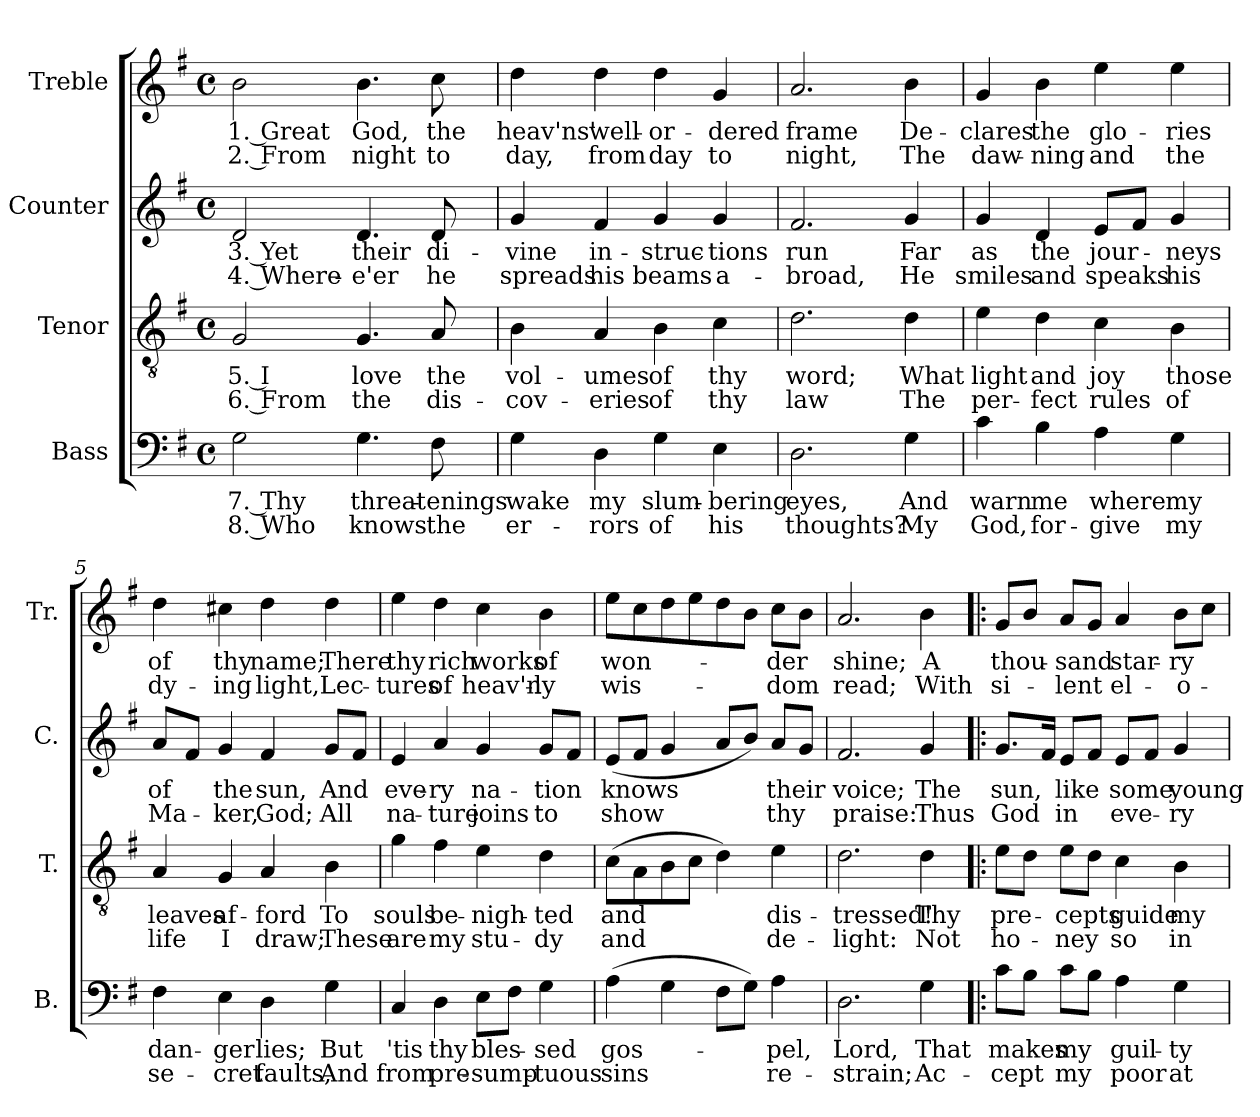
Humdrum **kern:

**kern	**text	**text	**kern	**text	**text	**kern	**text	**text	**kern	**text	**text
*part4	*part4	*part4	*part3	*part3	*part3	*part2	*part2	*part2	*part1	*part1	*part1
*staff4	*staff4	*staff4	*staff3	*staff3	*staff3	*staff2	*staff2	*staff2	*staff1	*staff1	*staff1
*I"Bass	*	*	*I"Tenor	*	*	*I"Counter	*	*	*I"Treble	*	*
*I'B.	*	*	*I'T.	*	*	*I'C.	*	*	*I'Tr.	*	*
*clefF4	*	*	*clefGv2	*	*	*clefG2	*	*	*clefG2	*	*
*k[f#]	*	*	*k[f#]	*	*	*k[f#]	*	*	*k[f#]	*	*
*M4/4	*	*	*M4/4	*	*	*M4/4	*	*	*M4/4	*	*
*met(c)	*	*	*met(c)	*	*	*met(c)	*	*	*met(c)	*	*
*MM140	*	*	*MM140	*	*	*MM140	*	*	*MM140	*	*
=1	=1	=1	=1	=1	=1	=1	=1	=1	=1	=1	=1
2G\	7. Thy	8. Who	2G/	5. I	6. From	2d/	3. Yet	4. Where-	2b\	1. Great	2. From
4.G\	threat-	knows	4.G/	love	the	4.d/	their	-e'er	4.b\	God,	night
8F#\	-enings	the	8A/	the	dis-	8d/	di-	he	8cc\	the	to
=2	=2	=2	=2	=2	=2	=2	=2	=2	=2	=2	=2
4G\	wake	er-	4B\	vol-	-cov-	4g/	-vine	spreads	4dd\	heav'ns'	day,
4D\	my	-rors	4A/	-umes	-eries	4f#/	in-	his	4dd\	well-	from
4G\	slum-	of	4B\	of	of	4g/	-struc-	beams	4dd\	-or-	day
4E\	-bering	his	4c\	thy	thy	4g/	-tions	a-	4g/	-dered	to
=3	=3	=3	=3	=3	=3	=3	=3	=3	=3	=3	=3
2.D\	eyes,	thoughts?	2.d\	word;	law	2.f#/	run	-broad,	2.a/	frame	night,
4G\	And	My	4d\	What	The	4g/	Far	He	4b\	De-	The
=4	=4	=4	=4	=4	=4	=4	=4	=4	=4	=4	=4
4c\	warn	God,	4e\	light	per-	4g/	as	smiles	4g/	-clares	daw-
4B\	me	for-	4d\	and	-fect	4d/	the	and	4b\	the	-ning
4A\	where	-give	4c\	joy	rules	8e/L	jour-	speaks	4ee\	glo-	and
.	.	.	.	.	.	8f#/J	.	.	.	.	.
4G\	my	my	4B\	those	of	4g/	-neys	his	4ee\	-ries	the
=5	=5	=5	=5	=5	=5	=5	=5	=5	=5	=5	=5
4F#\	dan-	se-	4A/	leaves	life	8a/L	of	Ma-	4dd\	of	dy-
.	.	.	.	.	.	8f#/J	.	.	.	.	.
4E\	-ger	-cret	4G/	af-	I	4g/	the	-ker,	4cc#X\	thy	-ing
4D\	lies;	faults,	4A/	-ford	draw;	4f#/	sun,	God;	4dd\	name;	light,
4G\	But	And	4B\	To	These	8g/L	And	All	4dd\	There	Lec-
.	.	.	.	.	.	8f#/J	.	.	.	.	.
!!LO:LB:g=z
=6	=6	=6	=6	=6	=6	=6	=6	=6	=6	=6	=6
4C/	'tis	from	4g\	souls	are	4e/	eve-	na-	4ee\	thy	-tures
4D\	thy	pre-	4f#\	be-	my	4a/	-ry	-ture	4dd\	rich	of
8E\L	bles-	-sump-	4e\	-nigh-	stu-	4g/	na-	joins	4cc\	works	heav'n-
8F#\J	.	.	.	.	.	.	.	.	.	.	.
4G\	-sed	-tuous	4d\	-ted	-dy	8g/L	-tion	to	4b\	of	-ly
.	.	.	.	.	.	8f#/J	.	.	.	.	.
=7	=7	=7	=7	=7	=7	=7	=7	=7	=7	=7	=7
(4A\	gos-	sins	(8c\L	and	and	(8e/L	knows	show	8ee\L	won-	wis-
.	.	.	8A\	.	.	8f#/J	.	.	8cc\	.	.
4G\	.	.	8B\	.	.	4g/	.	.	8dd\	.	.
.	.	.	8c\J	.	.	.	.	.	8ee\	.	.
8F#\L	.	.	4d\)	.	.	8a/L	.	.	8dd\	.	.
8G\J)	.	.	.	.	.	8b/J)	.	.	8b\J	.	.
4A\	-pel,	re-	4e\	dis-	de-	8a/L	their	thy	8cc\L	-der	-dom
.	.	.	.	.	.	8g/J	.	.	8b\J	.	.
=8	=8	=8	=8	=8	=8	=8	=8	=8	=8	=8	=8
2.D\	Lord,	-strain;	2.d\	-tressed!	-light:	2.f#/	voice;	praise:	2.a/	shine;	read;
4G\	That	Ac-	4d\	Thy	Not	4g/	The	Thus	4b\	A	With
=9!|:	=9!|:	=9!|:	=9!|:	=9!|:	=9!|:	=9!|:	=9!|:	=9!|:	=9!|:	=9!|:	=9!|:
8c\L	makes	-cept	8e\L	pre-	ho-	8.g/L	sun,	God	8g/L	thou-	si-
8B\J	.	.	8d\J	.	.	.	.	.	8b/J	.	.
.	.	.	.	.	.	16f#/Jk	.	.	.	.	.
8c\L	my	my	8e\L	-cepts	-ney	8e/L	like	in	8a/L	-sand	-lent
8B\J	.	.	8d\J	.	.	8f#/J	.	.	8g/J	.	.
4A\	guil-	poor	4c\	guide	so	8e/L	some	eve-	4a/	star-	el-
.	.	.	.	.	.	8f#/J	.	.	.	.	.
4G\	-ty	at-	4B\	my	in-	4g/	young	-ry	8b\L	ry	-o-
.	.	.	.	.	.	.	.	.	8cc\J	.	.
=	=	=	=	=	=	=	=	=	=	=	=
*-	*-	*-	*-	*-	*-	*-	*-	*-	*-	*-	*-
